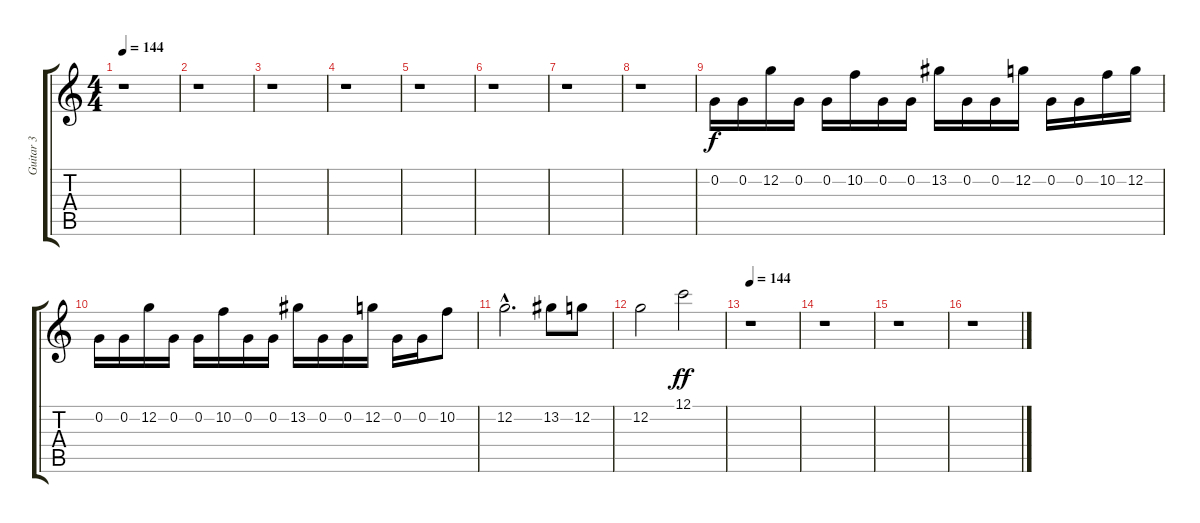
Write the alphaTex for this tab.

\track ("Guitar 3" "Guitar 3") {instrument distortionguitar}
\staff {score tabs}
\tuning (C4 G3 Eb3 Bb2 F2 C2) {hide}
\ts (4 4)
\tempo 144
\clef g2
\ks c
r.1{dy f} |
r.1 |
r.1 |
r.1 |
r.1 |
r.1 |
r.1 |
r.1 |
0.2.16 0.2.16 12.2.16 0.2.16 0.2.16 10.2.16 0.2.16 0.2.16 13.2.16 0.2.16 0.2.16 12.2.16 0.2.16 0.2.16 10.2.16 12.2.16 |
0.2.16 0.2.16 12.2.16 0.2.16 0.2.16 10.2.16 0.2.16 0.2.16 13.2.16 0.2.16 0.2.16 12.2.16 0.2.16 0.2.16 10.2.8 |
12.2{hac}.2{d} 13.2.8 12.2.8 |
12.2.2 12.1.2{dy ff} |
\tempo 144
r.1 |
r.1 |
r.1 |
r.1
